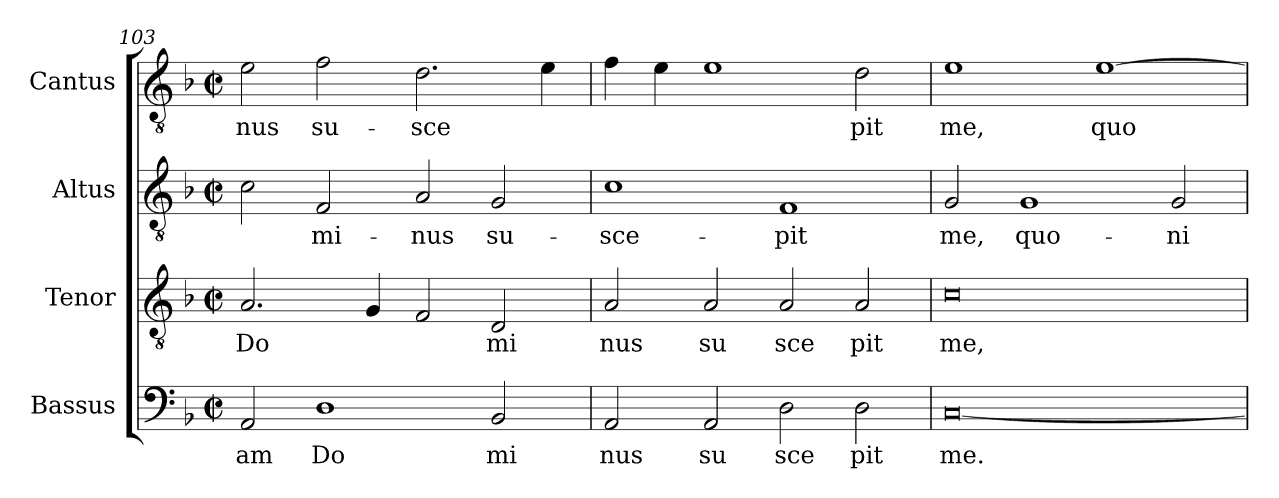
**kern	**text	**kern	**text	**kern	**text	**kern	**text
*part4	*part4	*part3	*part3	*part2	*part2	*part1	*part1
*staff4	*staff4	*staff3	*staff3	*staff2	*staff2	*staff1	*staff1
*I"Bassus	*	*I"Tenor	*	*I"Altus	*	*I"Cantus	*
*clefF4	*	*clefGv2	*	*clefGv2	*	*clefGv2	*
*k[b-]	*	*k[b-]	*	*k[b-]	*	*k[b-]	*
*F:	*	*F:	*	*F:	*	*F:	*
*M2/2	*	*M2/2	*	*M2/2	*	*M2/2	*
*met(c|)	*	*met(c|)	*	*met(c|)	*	*met(c|)	*
=103	=103	=103	=103	=103	=103	=103	=103
!	!LO:LY:b:cj	!	!LO:LY:b:cj	!	!LO:LY:b:cj	!	!LO:LY:b:cj
2AA/	am	2.A/	Do	2c\	--	2e\	-nus
!	!LO:LY:b:cj	!	!	!	!LO:LY:b:cj	!	!LO:LY:b:cj
1D	Do	.	.	2F/	-mi-	2f\	su-
!	!	!	!LO:LY:b:cj	!	!	!	!
.	.	4G/	.	.	.	.	.
!	!	!	!LO:LY:b:cj	!	!LO:LY:b:cj	!	!LO:LY:b:cj
.	.	2F/	.	2A/	-nus	2.d\	-sce-
!	!LO:LY:b:cj	!	!LO:LY:b:cj	!	!LO:LY:b:cj	!	!
2BB-/	mi	2D/	mi	2G/	su-	.	.
!	!	!	!	!	!	!	!LO:LY:b:cj
.	.	.	.	.	.	4e\	--
=104	=104	=104	=104	=104	=104	=104	=104
!	!LO:LY:b:cj	!	!LO:LY:b:cj	!	!LO:LY:b:cj	!	!LO:LY:b:cj
2AA/	nus	2A/	nus	1c	-sce-	4f\	--
!	!	!	!	!	!	!	!LO:LY:b:cj
.	.	.	.	.	.	4e\	--
!	!LO:LY:b:cj	!	!LO:LY:b:cj	!	!	!	!LO:LY:b:cj
2AA/	su	2A/	su	.	.	1e	--
!	!LO:LY:b:cj	!	!LO:LY:b:cj	!	!LO:LY:b:cj	!	!
2D\	sce	2A/	sce	1F	-pit	.	.
!	!LO:LY:b:cj	!	!LO:LY:b:cj	!	!	!	!LO:LY:b:cj
2D\	pit	2A/	pit	.	.	2d\	-pit
=105	=105	=105	=105	=105	=105	=105	=105
!	!LO:LY:b:cj	!	!LO:LY:b:cj	!	!LO:LY:b:cj	!	!LO:LY:b:cj
[<0C	me.	0c	me,	2G/	me,	1e	me,
!	!	!	!	!	!LO:LY:b:cj	!	!
.	.	.	.	1G	quo-	.	.
!	!	!	!	!	!	!	!LO:LY:b:cj
.	.	.	.	.	.	[>1e	quo-
!	!	!	!	!	!LO:LY:b:cj	!	!
.	.	.	.	2G/	-ni-	.	.
=	=	=	=	=	=	=	=
*-	*-	*-	*-	*-	*-	*-	*-
